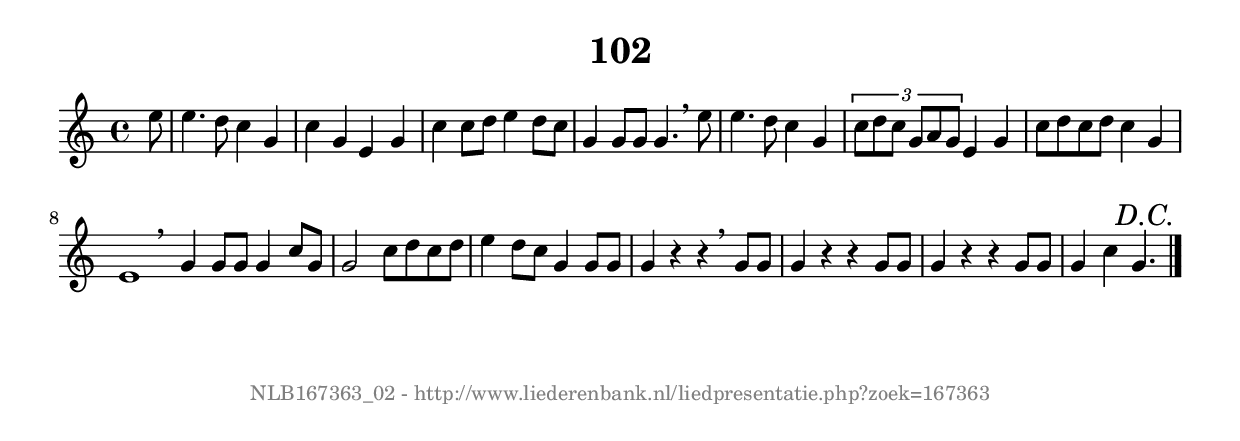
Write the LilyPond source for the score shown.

%
% produced by wce2krn 1.64 (7 June 2014)
%
\version"2.16"
#(append! paper-alist '(("long" . (cons (* 210 mm) (* 2000 mm)))))
#(set-default-paper-size "long")
sb = {\breathe}
mBreak = {\breathe }
bBreak = {\breathe }
x = {\once\override NoteHead #'style = #'cross }
gl=\glissando
itime={\override Staff.TimeSignature #'stencil = ##f }
ficta = {\once\set suggestAccidentals = ##t}
fine = {\once\override Score.RehearsalMark #'self-alignment-X = #1 \mark \markup {\italic{Fine}}}
dc = {\once\override Score.RehearsalMark #'self-alignment-X = #1 \mark \markup {\italic{D.C.}}}
dcf = {\once\override Score.RehearsalMark #'self-alignment-X = #1 \mark \markup {\italic{D.C. al Fine}}}
dcc = {\once\override Score.RehearsalMark #'self-alignment-X = #1 \mark \markup {\italic{D.C. al Coda}}}
ds = {\once\override Score.RehearsalMark #'self-alignment-X = #1 \mark \markup {\italic{D.S.}}}
dsf = {\once\override Score.RehearsalMark #'self-alignment-X = #1 \mark \markup {\italic{D.S. al Fine}}}
dsc = {\once\override Score.RehearsalMark #'self-alignment-X = #1 \mark \markup {\italic{D.S. al Coda}}}
pv = {\set Score.repeatCommands = #'((volta "1"))}
sv = {\set Score.repeatCommands = #'((volta "2"))}
tv = {\set Score.repeatCommands = #'((volta "3"))}
qv = {\set Score.repeatCommands = #'((volta "4"))}
xv = {\set Score.repeatCommands = #'((volta #f))}
\header{ tagline = ""
title = "102"
}
\score {{
\key c \major
\relative g''
{
\set melismaBusyProperties = #'()
\partial 32*4
\time 4/4
\tempo 4=120
\override Score.MetronomeMark #'transparent = ##t
\override Score.RehearsalMark #'break-visibility = #(vector #t #t #f)
e8 e4. d8 c4 g c g e g c c8 d e4 d8 c g4 g8 g g4. \mBreak
e'8 e4. d8 c4 g \times 2/3 { c8 d c g a g } e4 g c8 d c d c4 g e1 \bar ":|:" \bBreak
g4 g8 g g4 c8 g g2 c8 d c d e4 d8 c g4 g8 g g4 r r \mBreak
g8 g g4 r r g8 g g4 r r g8 g g4 c g4. \dc \bar"|."
 }}
 \midi { }
 \layout {
            indent = 0.0\cm
}
}
\markup { \vspace #0 } \markup { \with-color #grey \fill-line { \center-column { \smaller "NLB167363_02 - http://www.liederenbank.nl/liedpresentatie.php?zoek=167363" } } }
